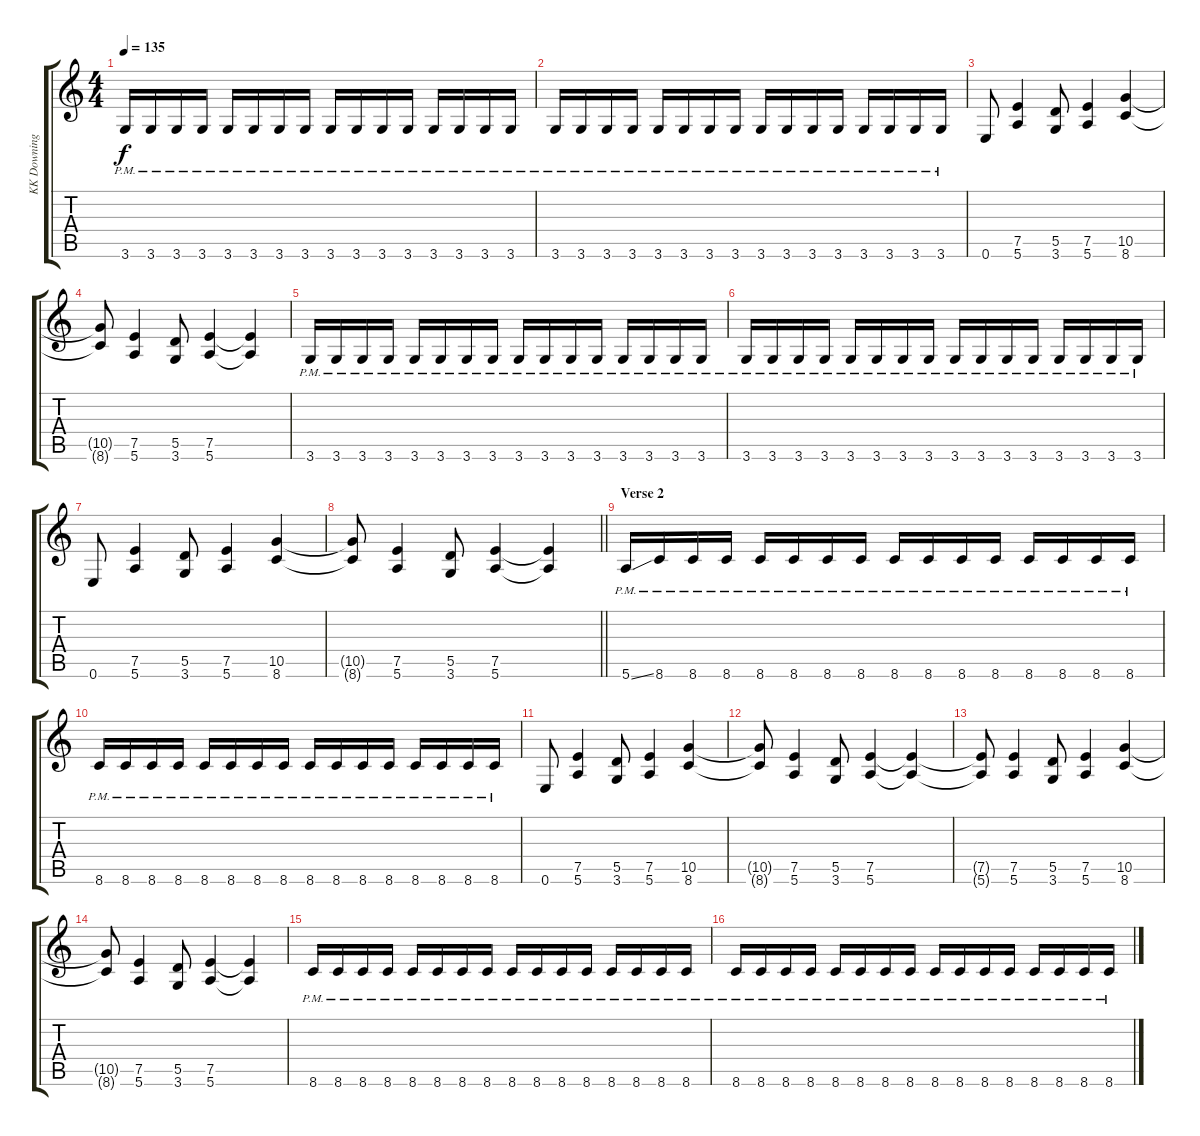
\track ("KK Downing" "KK Downing") {instrument distortionguitar}
\staff {score tabs}
\tuning (E4 B3 G3 D3 A2 E2) {hide}
\ts (4 4)
\tempo 135
\clef g2
\ks c
3.6{pm}.16{dy f} 3.6{pm}.16 3.6{pm}.16 3.6{pm}.16 3.6{pm}.16 3.6{pm}.16 3.6{pm}.16 3.6{pm}.16 3.6{pm}.16 3.6{pm}.16 3.6{pm}.16 3.6{pm}.16 3.6{pm}.16 3.6{pm}.16 3.6{pm}.16 3.6{pm}.16 |
3.6{pm}.16 3.6{pm}.16 3.6{pm}.16 3.6{pm}.16 3.6{pm}.16 3.6{pm}.16 3.6{pm}.16 3.6{pm}.16 3.6{pm}.16 3.6{pm}.16 3.6{pm}.16 3.6{pm}.16 3.6{pm}.16 3.6{pm}.16 3.6{pm}.16 3.6{pm}.16 |
0.6.8 (7.5 5.6).4 (5.5 3.6).8 (7.5 5.6).4 (10.5 8.6).4 |
(10.5{t} 8.6{t}).8 (7.5 5.6).4 (5.5 3.6).8 (7.5 5.6).4 (7.5{t} 5.6{t}).4 |
3.6{pm}.16 3.6{pm}.16 3.6{pm}.16 3.6{pm}.16 3.6{pm}.16 3.6{pm}.16 3.6{pm}.16 3.6{pm}.16 3.6{pm}.16 3.6{pm}.16 3.6{pm}.16 3.6{pm}.16 3.6{pm}.16 3.6{pm}.16 3.6{pm}.16 3.6{pm}.16 |
3.6{pm}.16 3.6{pm}.16 3.6{pm}.16 3.6{pm}.16 3.6{pm}.16 3.6{pm}.16 3.6{pm}.16 3.6{pm}.16 3.6{pm}.16 3.6{pm}.16 3.6{pm}.16 3.6{pm}.16 3.6{pm}.16 3.6{pm}.16 3.6{pm}.16 3.6{pm}.16 |
0.6.8 (7.5 5.6).4 (5.5 3.6).8 (7.5 5.6).4 (10.5 8.6).4 |
\barLineRight lightlight
(10.5{t} 8.6{t}).8 (7.5 5.6).4 (5.5 3.6).8 (7.5 5.6).4 (7.5{t} 5.6{t}).4 |
\section ("" "Verse 2")
5.6{ss pm}.16 8.6{pm}.16 8.6{pm}.16 8.6{pm}.16 8.6{pm}.16 8.6{pm}.16 8.6{pm}.16 8.6{pm}.16 8.6{pm}.16 8.6{pm}.16 8.6{pm}.16 8.6{pm}.16 8.6{pm}.16 8.6{pm}.16 8.6{pm}.16 8.6{pm}.16 |
8.6{pm}.16 8.6{pm}.16 8.6{pm}.16 8.6{pm}.16 8.6{pm}.16 8.6{pm}.16 8.6{pm}.16 8.6{pm}.16 8.6{pm}.16 8.6{pm}.16 8.6{pm}.16 8.6{pm}.16 8.6{pm}.16 8.6{pm}.16 8.6{pm}.16 8.6{pm}.16 |
0.6.8 (7.5 5.6).4 (5.5 3.6).8 (7.5 5.6).4 (10.5 8.6).4 |
(10.5{t} 8.6{t}).8 (7.5 5.6).4 (5.5 3.6).8 (7.5 5.6).4 (7.5{t} 5.6{t}).4 |
(7.5{t} 5.6{t}).8 (7.5 5.6).4 (5.5 3.6).8 (7.5 5.6).4 (10.5 8.6).4 |
(10.5{t} 8.6{t}).8 (7.5 5.6).4 (5.5 3.6).8 (7.5 5.6).4 (7.5{t} 5.6{t}).4 |
8.6{pm}.16 8.6{pm}.16 8.6{pm}.16 8.6{pm}.16 8.6{pm}.16 8.6{pm}.16 8.6{pm}.16 8.6{pm}.16 8.6{pm}.16 8.6{pm}.16 8.6{pm}.16 8.6{pm}.16 8.6{pm}.16 8.6{pm}.16 8.6{pm}.16 8.6{pm}.16 |
8.6{pm}.16 8.6{pm}.16 8.6{pm}.16 8.6{pm}.16 8.6{pm}.16 8.6{pm}.16 8.6{pm}.16 8.6{pm}.16 8.6{pm}.16 8.6{pm}.16 8.6{pm}.16 8.6{pm}.16 8.6{pm}.16 8.6{pm}.16 8.6{pm}.16 8.6{pm}.16
